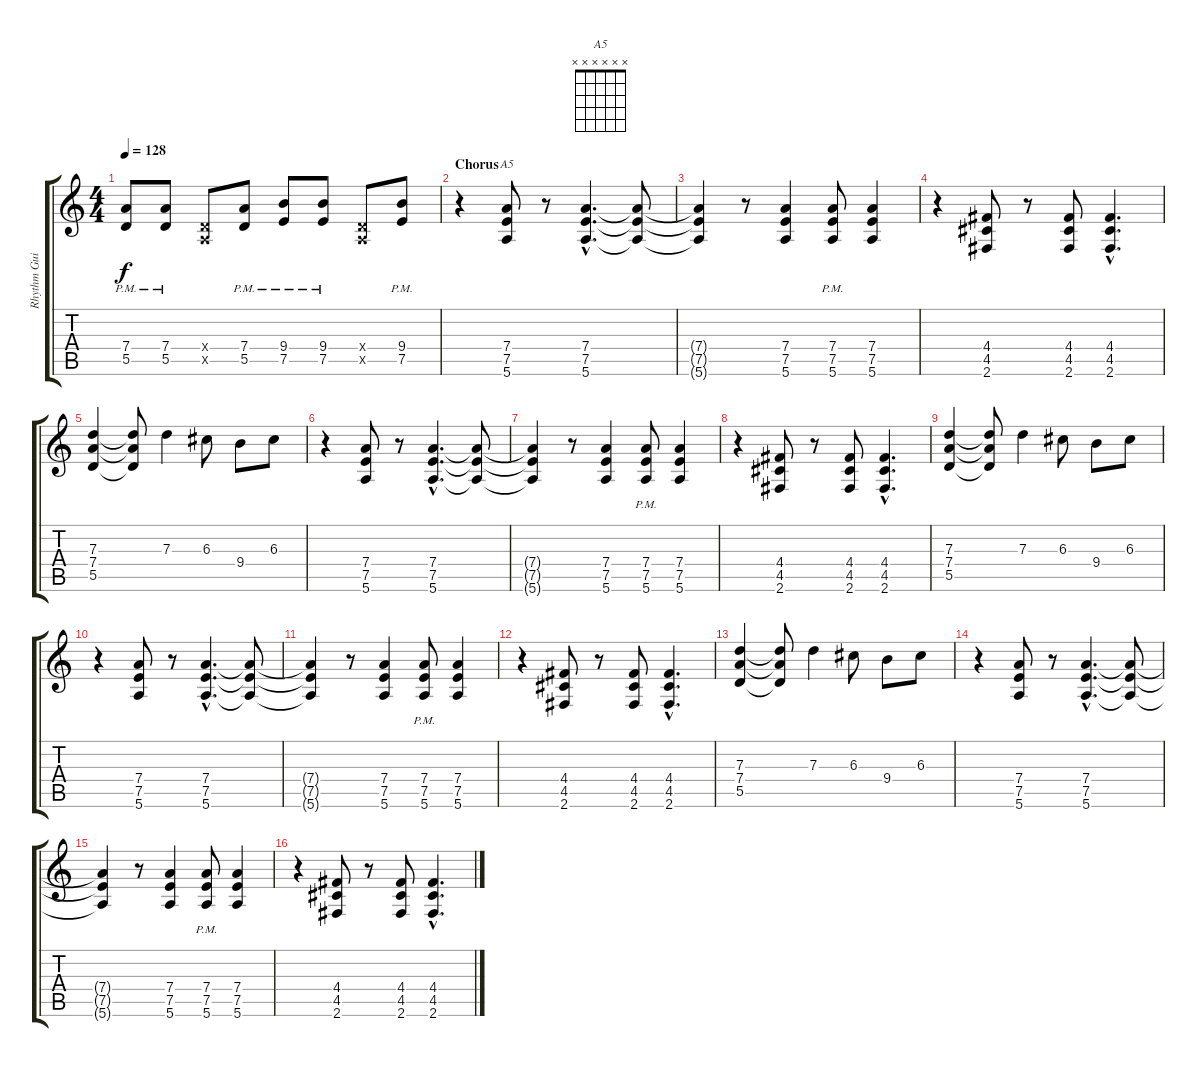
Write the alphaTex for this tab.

\track ("Rhythm Guitar 1" "Rhythm Gui") {instrument distortionguitar}
\staff {score tabs}
\tuning (E4 B3 G3 D3 A2 E2) {hide}
\chord ("A5" x x x x x x)
\ts (4 4)
\tempo 128
\clef g2
\ks c
(7.4{pm} 5.5{pm}).8{dy f} (7.4{pm} 5.5{pm}).8 (0.4{x} 0.5{x}).8 (7.4{pm} 5.5{pm}).8 (9.4{pm} 7.5{pm}).8 (9.4{pm} 7.5{pm}).8 (0.4{x} 0.5{x}).8 (9.4{pm} 7.5{pm}).8 |
\section ("" "Chorus")
r.4 (7.4 7.5 5.6).8{ch "A5"} r.8 (7.4{hac} 7.5{hac} 5.6{hac}).4{d} (7.4{t} 7.5{t} 5.6{t}).8 |
(7.4{t} 7.5{t} 5.6{t}).4 r.8 (7.4 7.5 5.6).4 (7.4{pm} 7.5{pm} 5.6{pm}).8 (7.4 7.5 5.6).4 |
r.4 (4.4 4.5 2.6).8 r.8 (4.4 4.5 2.6).8 (4.4{hac} 4.5{hac} 2.6{hac}).4{d} |
(7.3 7.4 5.5).4 (7.3{t} 7.4{t} 5.5{t}).8 7.3.4 6.3.8 9.4.8 6.3.8 |
r.4 (7.4 7.5 5.6).8 r.8 (7.4{hac} 7.5{hac} 5.6{hac}).4{d} (7.4{t} 7.5{t} 5.6{t}).8 |
(7.4{t} 7.5{t} 5.6{t}).4 r.8 (7.4 7.5 5.6).4 (7.4{pm} 7.5{pm} 5.6{pm}).8 (7.4 7.5 5.6).4 |
r.4 (4.4 4.5 2.6).8 r.8 (4.4 4.5 2.6).8 (4.4{hac} 4.5{hac} 2.6{hac}).4{d} |
(7.3 7.4 5.5).4 (7.3{t} 7.4{t} 5.5{t}).8 7.3.4 6.3.8 9.4.8 6.3.8 |
r.4 (7.4 7.5 5.6).8 r.8 (7.4{hac} 7.5{hac} 5.6{hac}).4{d} (7.4{t} 7.5{t} 5.6{t}).8 |
(7.4{t} 7.5{t} 5.6{t}).4 r.8 (7.4 7.5 5.6).4 (7.4{pm} 7.5{pm} 5.6{pm}).8 (7.4 7.5 5.6).4 |
r.4 (4.4 4.5 2.6).8 r.8 (4.4 4.5 2.6).8 (4.4{hac} 4.5{hac} 2.6{hac}).4{d} |
(7.3 7.4 5.5).4 (7.3{t} 7.4{t} 5.5{t}).8 7.3.4 6.3.8 9.4.8 6.3.8 |
r.4 (7.4 7.5 5.6).8 r.8 (7.4{hac} 7.5{hac} 5.6{hac}).4{d} (7.4{t} 7.5{t} 5.6{t}).8 |
(7.4{t} 7.5{t} 5.6{t}).4 r.8 (7.4 7.5 5.6).4 (7.4{pm} 7.5{pm} 5.6{pm}).8 (7.4 7.5 5.6).4 |
r.4 (4.4 4.5 2.6).8 r.8 (4.4 4.5 2.6).8 (4.4{hac} 4.5{hac} 2.6{hac}).4{d}
